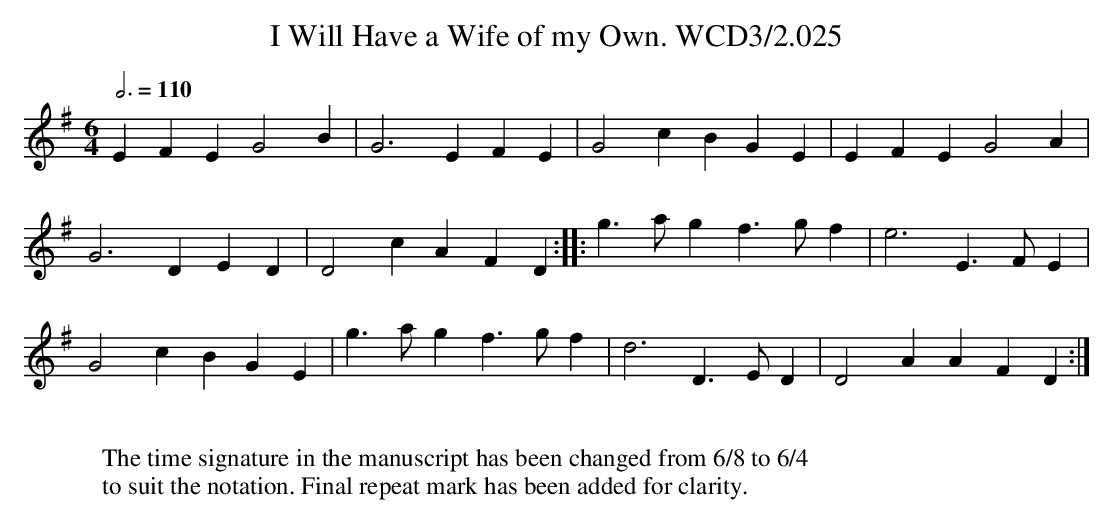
X:1
T:I Will Have a Wife of my Own. WCD3/2.025
M:6/4
L:1/4
Q:3/4=110
K:G
EFE G2B|G3 EFE|G2c BGE|EFE G2A|
G3 DED|D2c AFD::g3/a/g f3/g/f|e3 E3/F/E|
G2c BGE|g3/a/g f3/g/f|d3 D3/E/D|D2A AFD:|
W:
W:The time signature in the manuscript has been changed from 6/8 to 6/4
W:to suit the notation. Final repeat mark has been added for clarity.
